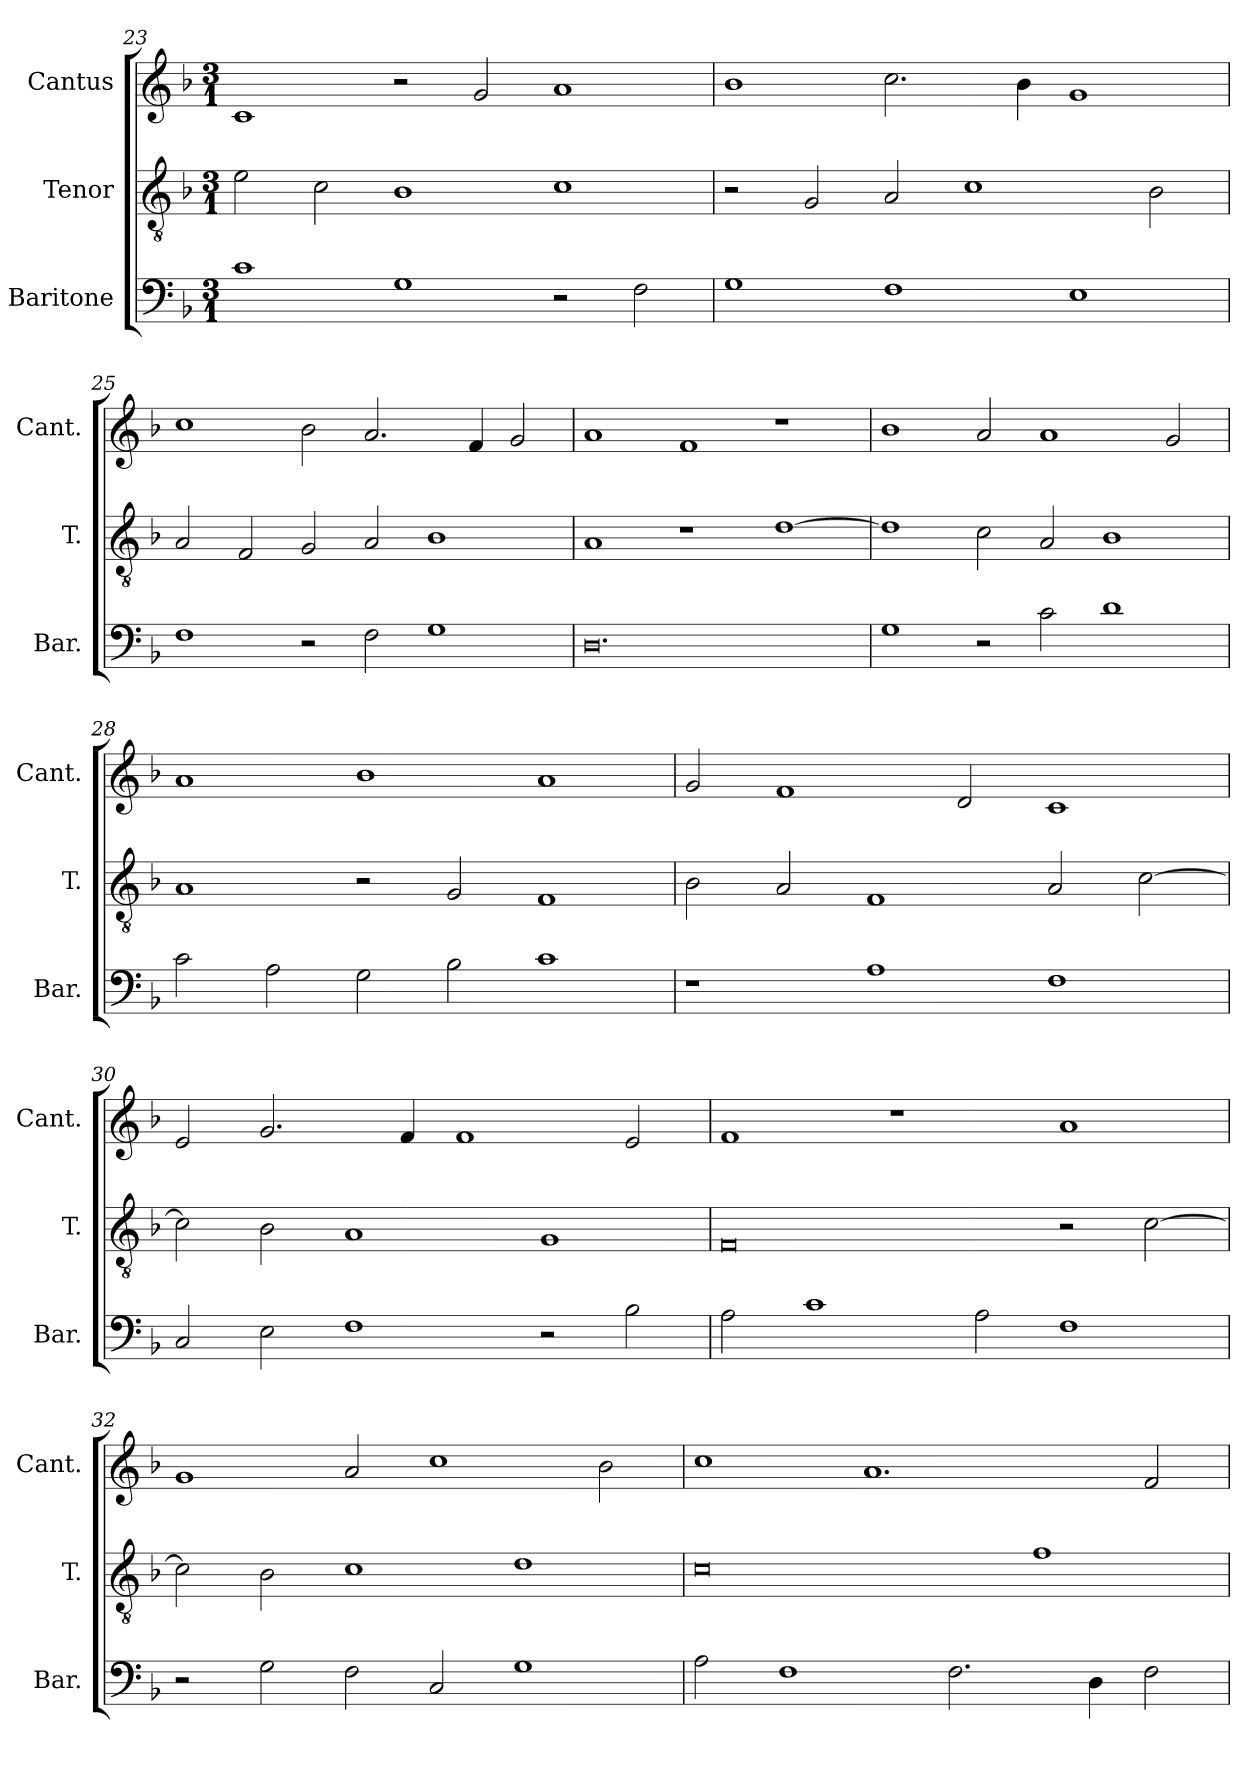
**kern	**kern	**kern
*part3	*part2	*part1
*staff3	*staff2	*staff1
*I"Baritone	*I"Tenor	*I"Cantus
*I'Bar.	*I'T.	*I'Cant.
*clefF4	*clefGv2	*clefG2
*	*ITrd7c12	*
*k[b-]	*k[b-]	*k[b-]
*F:	*F:	*F:
*M3/1	*M3/1	*M3/1
=23	=23	=23
1c\	2E\	1c/
.	2C\	.
1G\	1BB-\	2r
.	.	2g/
2r	1C\	1a/
2F\	.	.
=24	=24	=24
1G\	2r	1b-\
.	2GG/	.
1F\	2AA/	2.cc\
.	1C\	.
.	.	4b-\
1E\	.	1g/
.	2BB-\	.
=25	=25	=25
1F\	2AA/	1cc\
.	2FF/	.
2r	2GG/	2b-\
2F\	2AA/	2.a/
1G\	1BB-\	.
.	.	4f/
.	.	2g/
=26	=26	=26
0.D\	1AA/	1a/
.	1r	1f/
.	[1D\	1r
=27	=27	=27
1G\	1D\]	1b-\
2r	2C\	2a/
2c\	2AA/	1a/
1d\	1BB-\	.
.	.	2g/
=28	=28	=28
2c\	1AA/	1a/
2A\	.	.
2G\	2r	1b-\
2B-\	2GG/	.
1c\	1FF/	1a/
=29	=29	=29
1r	2BB-\	2g/
.	2AA/	1f/
1A\	1FF/	.
.	.	2d/
1F\	2AA/	1c/
.	[2C\	.
=30	=30	=30
2C/	2C\]	2e/
2E\	2BB-\	2.g/
1F\	1AA/	.
.	.	4f/
.	.	1f/
2r	1GG/	.
2B-\	.	2e/
=31	=31	=31
2A\	0FF/	1f/
1c\	.	.
.	.	1r
2A\	.	.
1F\	2r	1a/
.	[2C\	.
=32	=32	=32
2r	2C\]	1g/
2G\	2BB-\	.
2F\	1C\	2a/
2C/	.	1cc\
1G\	1D\	.
.	.	2b-\
=33	=33	=33
2A\	0C\	1cc\
1F\	.	.
.	.	1.a/
2.F\	.	.
.	1F\	.
4D\	.	.
2F\	.	2f/
=	=	=
*-	*-	*-
